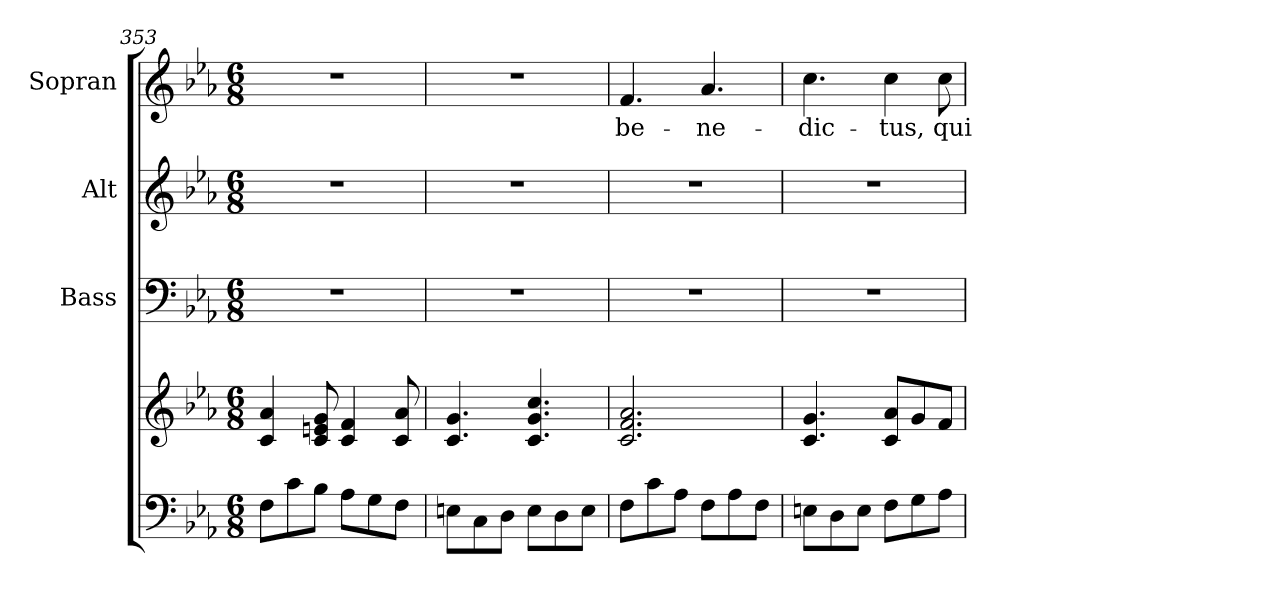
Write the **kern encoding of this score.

**kern	**kern	**kern	**kern	**kern	**text
*part4	*part4	*part3	*part2	*part1	*part1
*staff5	*staff4	*staff3	*staff2	*staff1	*staff1
*	*	*I"Bass	*I"Alt	*I"Sopran	*
*	*	*I'B.	*I'A.	*I'S.	*
*clefF4	*clefG2	*clefF4	*clefG2	*clefG2	*
*k[b-e-a-]	*k[b-e-a-]	*k[b-e-a-]	*k[b-e-a-]	*k[b-e-a-]	*
*E-:	*E-:	*E-:	*E-:	*E-:	*
*M6/8	*M6/8	*M6/8	*M6/8	*M6/8	*
=353	=353	=353	=353	=353	=353
8F\L	4c/ 4a-/	2.r	2.r	2.r	.
8c\	.	.	.	.	.
8B-\J	8c/ 8en/ 8g/	.	.	.	.
8A-\L	4c/ 4f/	.	.	.	.
8G\	.	.	.	.	.
8F\J	8c/ 8a-/	.	.	.	.
=354	=354	=354	=354	=354	=354
8En\L	4.c/ 4.g/	2.r	2.r	2.r	.
8C\	.	.	.	.	.
8D\J	.	.	.	.	.
8E\L	4.c/ 4.g/ 4.cc/	.	.	.	.
8D\	.	.	.	.	.
8E\J	.	.	.	.	.
=355	=355	=355	=355	=355	=355
!	!	!	!	!	!LO:LY:b
8F\L	2.c/ 2.f/ 2.a-/	2.r	2.r	4.f/	be-
8c\	.	.	.	.	.
8A-\J	.	.	.	.	.
!	!	!	!	!	!LO:LY:b
8F\L	.	.	.	4.a-/	-ne-
8A-\	.	.	.	.	.
8F\J	.	.	.	.	.
=356	=356	=356	=356	=356	=356
!	!	!	!	!	!LO:LY:b
8En\L	4.c/ 4.g/	2.r	2.r	4.cc\	-dic-
8D\	.	.	.	.	.
8E\J	.	.	.	.	.
!	!	!	!	!	!LO:LY:b
8F\L	8c/ 8a-/L	.	.	4cc\	-tus,
8G\	8g/	.	.	.	.
!	!	!	!	!	!LO:LY:b
8A-\J	8f/J	.	.	8cc\	qui
=	=	=	=	=	=
*-	*-	*-	*-	*-	*-
